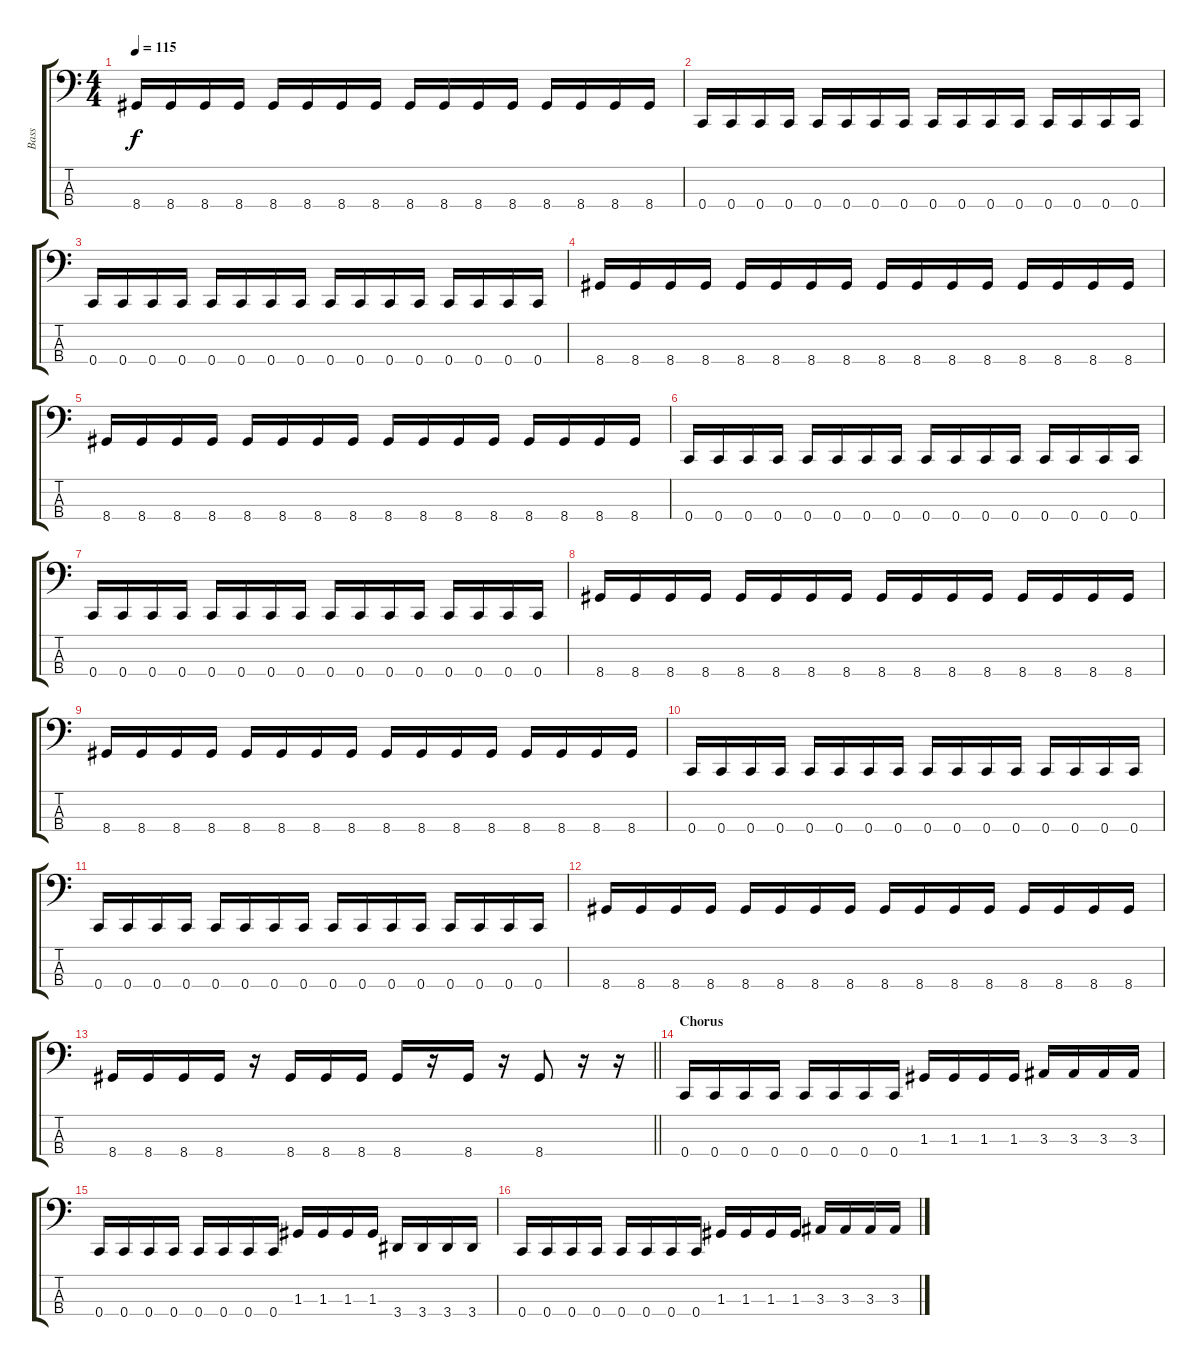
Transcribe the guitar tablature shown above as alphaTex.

\track ("Bass" "Bass") {instrument electricbasspick}
\staff {score tabs}
\tuning (F2 C2 G1 C1) {hide}
\ts (4 4)
\tempo 115
\clef f4
\ks c
8.4.16{dy f} 8.4.16 8.4.16 8.4.16 8.4.16 8.4.16 8.4.16 8.4.16 8.4.16 8.4.16 8.4.16 8.4.16 8.4.16 8.4.16 8.4.16 8.4.16 |
0.4.16 0.4.16 0.4.16 0.4.16 0.4.16 0.4.16 0.4.16 0.4.16 0.4.16 0.4.16 0.4.16 0.4.16 0.4.16 0.4.16 0.4.16 0.4.16 |
0.4.16 0.4.16 0.4.16 0.4.16 0.4.16 0.4.16 0.4.16 0.4.16 0.4.16 0.4.16 0.4.16 0.4.16 0.4.16 0.4.16 0.4.16 0.4.16 |
8.4.16 8.4.16 8.4.16 8.4.16 8.4.16 8.4.16 8.4.16 8.4.16 8.4.16 8.4.16 8.4.16 8.4.16 8.4.16 8.4.16 8.4.16 8.4.16 |
8.4.16 8.4.16 8.4.16 8.4.16 8.4.16 8.4.16 8.4.16 8.4.16 8.4.16 8.4.16 8.4.16 8.4.16 8.4.16 8.4.16 8.4.16 8.4.16 |
0.4.16 0.4.16 0.4.16 0.4.16 0.4.16 0.4.16 0.4.16 0.4.16 0.4.16 0.4.16 0.4.16 0.4.16 0.4.16 0.4.16 0.4.16 0.4.16 |
0.4.16 0.4.16 0.4.16 0.4.16 0.4.16 0.4.16 0.4.16 0.4.16 0.4.16 0.4.16 0.4.16 0.4.16 0.4.16 0.4.16 0.4.16 0.4.16 |
8.4.16 8.4.16 8.4.16 8.4.16 8.4.16 8.4.16 8.4.16 8.4.16 8.4.16 8.4.16 8.4.16 8.4.16 8.4.16 8.4.16 8.4.16 8.4.16 |
8.4.16 8.4.16 8.4.16 8.4.16 8.4.16 8.4.16 8.4.16 8.4.16 8.4.16 8.4.16 8.4.16 8.4.16 8.4.16 8.4.16 8.4.16 8.4.16 |
0.4.16 0.4.16 0.4.16 0.4.16 0.4.16 0.4.16 0.4.16 0.4.16 0.4.16 0.4.16 0.4.16 0.4.16 0.4.16 0.4.16 0.4.16 0.4.16 |
0.4.16 0.4.16 0.4.16 0.4.16 0.4.16 0.4.16 0.4.16 0.4.16 0.4.16 0.4.16 0.4.16 0.4.16 0.4.16 0.4.16 0.4.16 0.4.16 |
8.4.16 8.4.16 8.4.16 8.4.16 8.4.16 8.4.16 8.4.16 8.4.16 8.4.16 8.4.16 8.4.16 8.4.16 8.4.16 8.4.16 8.4.16 8.4.16 |
\barLineRight lightlight
8.4.16 8.4.16 8.4.16 8.4.16 r.16 8.4.16 8.4.16 8.4.16 8.4.16 r.16 8.4.16 r.16 8.4.8 r.16 r.16 |
\section ("" "Chorus")
0.4.16 0.4.16 0.4.16 0.4.16 0.4.16 0.4.16 0.4.16 0.4.16 1.3.16 1.3.16 1.3.16 1.3.16 3.3.16 3.3.16 3.3.16 3.3.16 |
0.4.16 0.4.16 0.4.16 0.4.16 0.4.16 0.4.16 0.4.16 0.4.16 1.3.16 1.3.16 1.3.16 1.3.16 3.4.16 3.4.16 3.4.16 3.4.16 |
0.4.16 0.4.16 0.4.16 0.4.16 0.4.16 0.4.16 0.4.16 0.4.16 1.3.16 1.3.16 1.3.16 1.3.16 3.3.16 3.3.16 3.3.16 3.3.16
